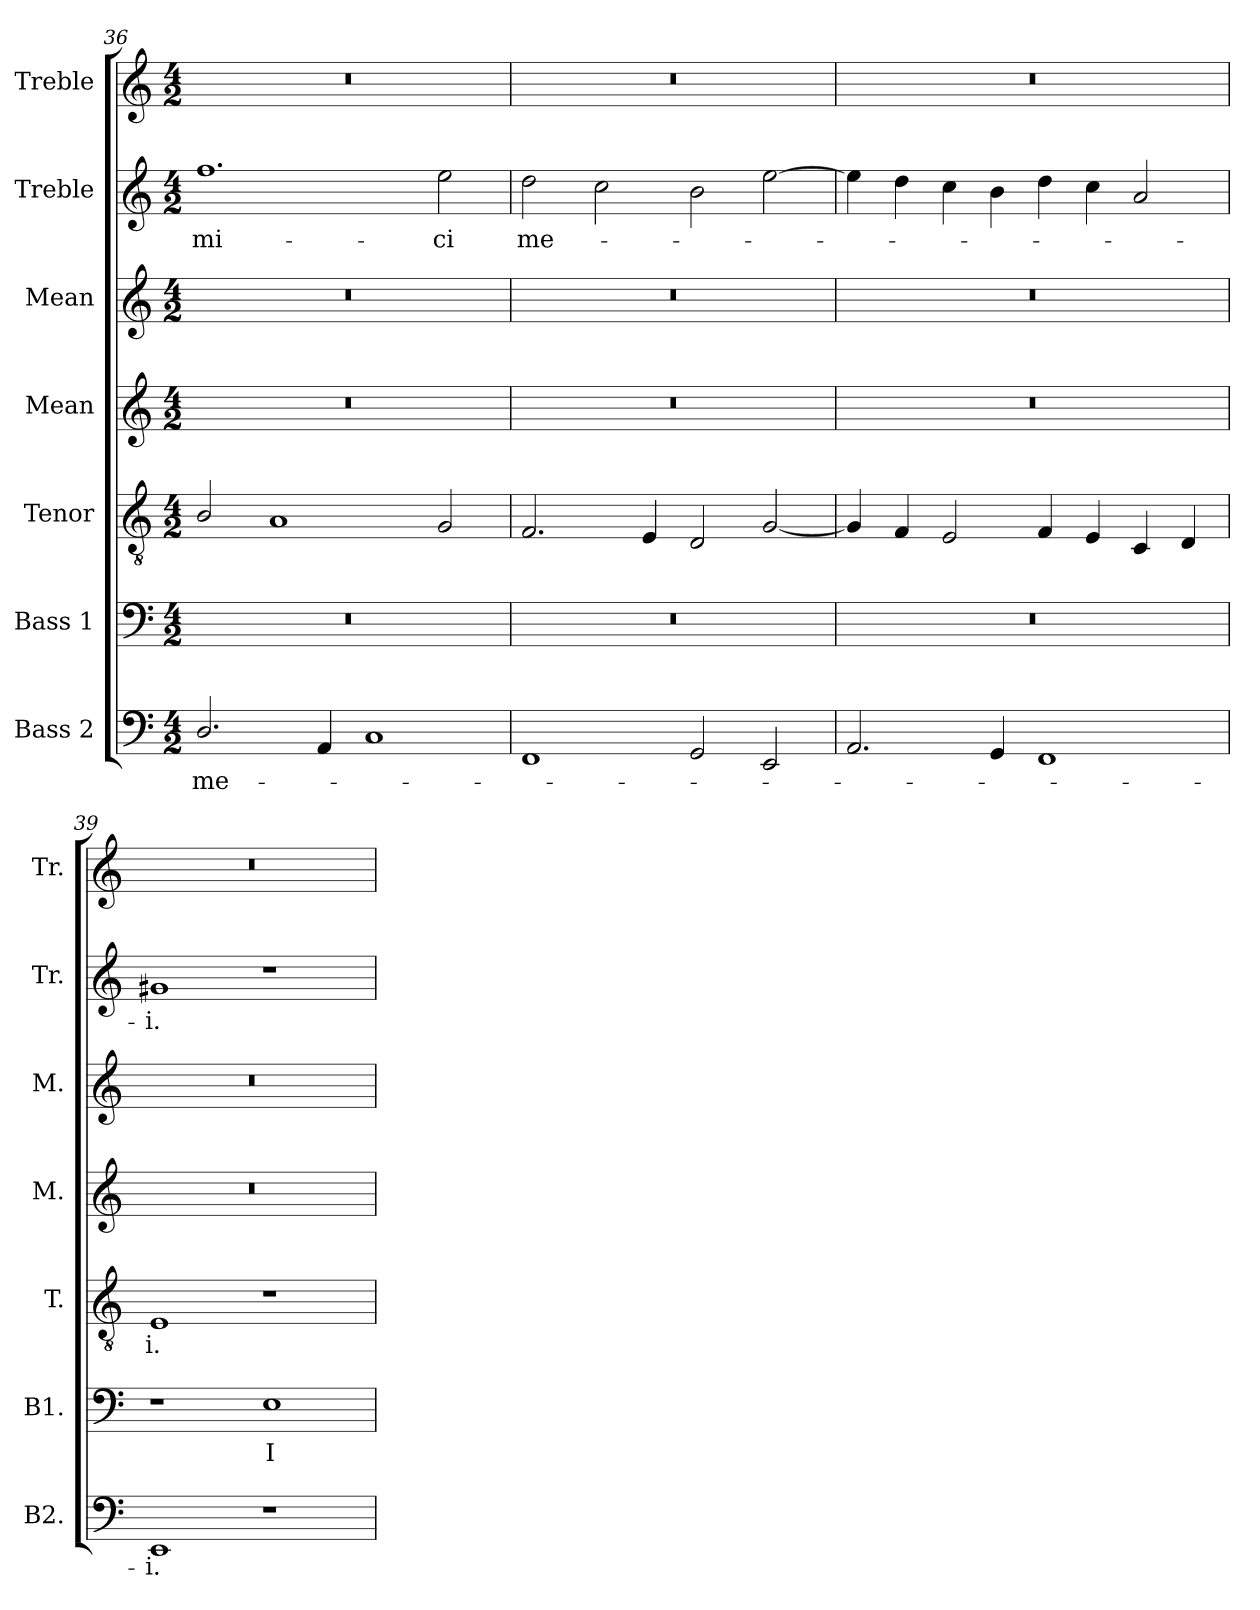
**kern	**text	**kern	**text	**kern	**text	**kern	**kern	**kern	**text	**kern
*part7	*part7	*part6	*part6	*part5	*part5	*part4	*part3	*part2	*part2	*part1
*staff7	*staff7	*staff6	*staff6	*staff5	*staff5	*staff4	*staff3	*staff2	*staff2	*staff1
*I"Bass 2	*	*I"Bass 1	*	*I"Tenor	*	*I"Mean	*I"Mean	*I"Treble	*	*I"Treble
*I'B2.	*	*I'B1.	*	*I'T.	*	*I'M.	*I'M.	*I'Tr.	*	*I'Tr.
*clefF4	*	*clefF4	*	*clefGv2	*	*clefG2	*clefG2	*clefG2	*	*clefG2
*	*	*	*	*ITrd7c12	*	*	*	*	*	*
*k[]	*	*k[]	*	*k[]	*	*k[]	*k[]	*k[]	*	*k[]
*C:	*	*C:	*	*C:	*	*C:	*C:	*C:	*	*C:
*M4/2	*	*M4/2	*	*M4/2	*	*M4/2	*M4/2	*M4/2	*	*M4/2
=36	=36	=36	=36	=36	=36	=36	=36	=36	=36	=36
!	!LO:LY:b:color=#000000	!LO:N:vis=1	!	!	!	!LO:N:vis=1	!LO:N:vis=1	!	!	!
!	!	!	!	!	!	!	!	!	!LO:LY:b:color=#000000	!LO:N:vis=1
2.Di/	me-	0r	.	2BBi/	.	0r	0r	1.ffi	-mi-	0r
.	.	.	.	1AAi	.	.	.	.	.	.
4AAi/	.	.	.	.	.	.	.	.	.	.
1Ci	.	.	.	.	.	.	.	.	.	.
!	!	!	!	!	!	!	!	!	!LO:LY:b:color=#000000	!
.	.	.	.	2GGi/	.	.	.	2eei\	-ci	.
=37	=37	=37	=37	=37	=37	=37	=37	=37	=37	=37
!	!	!LO:N:vis=1	!	!	!	!LO:N:vis=1	!LO:N:vis=1	!	!	!
!	!	!	!	!	!	!	!	!	!LO:LY:b:color=#000000	!LO:N:vis=1
1FFi	.	0r	.	2.FFi/	.	0r	0r	2ddi\	me-	0r
.	.	.	.	.	.	.	.	2cci\	.	.
.	.	.	.	4EEi/	.	.	.	.	.	.
2GGi/	.	.	.	2DDi/	.	.	.	2bi\	.	.
2EEi/	.	.	.	[2GGi/	.	.	.	[2eei\	.	.
!!LO:LB:g=z
=38	=38	=38	=38	=38	=38	=38	=38	=38	=38	=38
!	!	!LO:N:vis=1	!	!	!	!LO:N:vis=1	!LO:N:vis=1	!	!	!LO:N:vis=1
2.AAi/	.	0r	.	4GGi/]	.	0r	0r	4eei\]	.	0r
.	.	.	.	4FFi/	.	.	.	4ddi\	.	.
.	.	.	.	2EEi/	.	.	.	4cci\	.	.
4GGi/	.	.	.	.	.	.	.	4bi\	.	.
1FFi	.	.	.	4FFi/	.	.	.	4ddi\	.	.
.	.	.	.	4EEi/	.	.	.	4cci\	.	.
.	.	.	.	4CCi/	.	.	.	2ai/	.	.
.	.	.	.	4DDi/	.	.	.	.	.	.
=39	=39	=39	=39	=39	=39	=39	=39	=39	=39	=39
!	!LO:LY:b:color=#000000	!	!	!	!	!	!	!	!	!
!	!	!	!	!	!LO:LY:b:color=#000000	!LO:N:vis=1	!LO:N:vis=1	!	!	!
!	!	!	!	!	!	!	!	!	!LO:LY:b:color=#000000	!LO:N:vis=1
1EEi	-i.	1r	.	1EEi	-i.	0r	0r	1g#Xi	-i.	0r
!	!	!	!LO:LY:b:color=#000000	!	!	!	!	!	!	!
1r	.	1Ei	I-	1r	.	.	.	1r	.	.
=	=	=	=	=	=	=	=	=	=	=
*-	*-	*-	*-	*-	*-	*-	*-	*-	*-	*-
